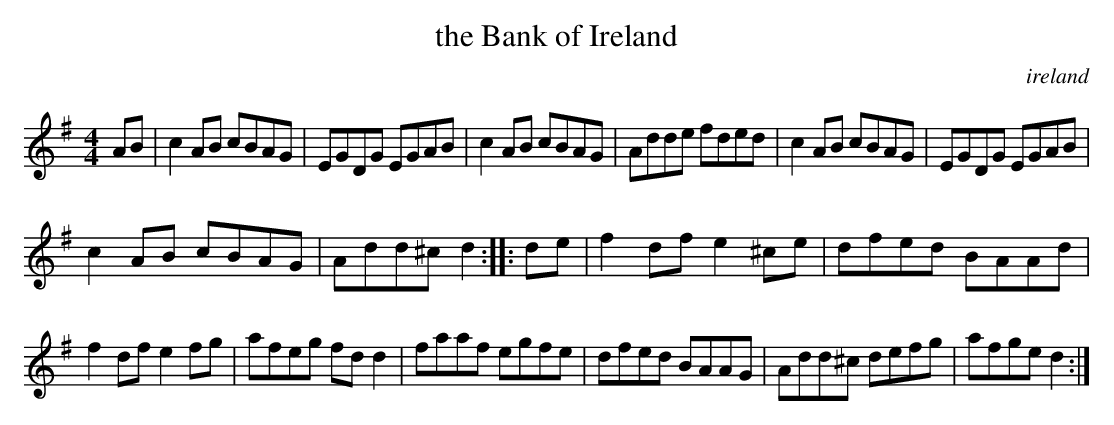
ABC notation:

X:1
T:the Bank of Ireland
O:ireland
M:4/4
K:DMix
AB|\
c2AB cBAG | EGDG EGAB | c2AB cBAG | Adde fded |\
c2AB cBAG | EGDG EGAB |
c2AB cBAG | Add^c d2 :|\
|:de |\
f2df e2^ce | dfed BAAd |
f2df e2fg | afeg fdd2|\
faaf egfe | dfed BAAG | Add^c defg | afge d2 :|
